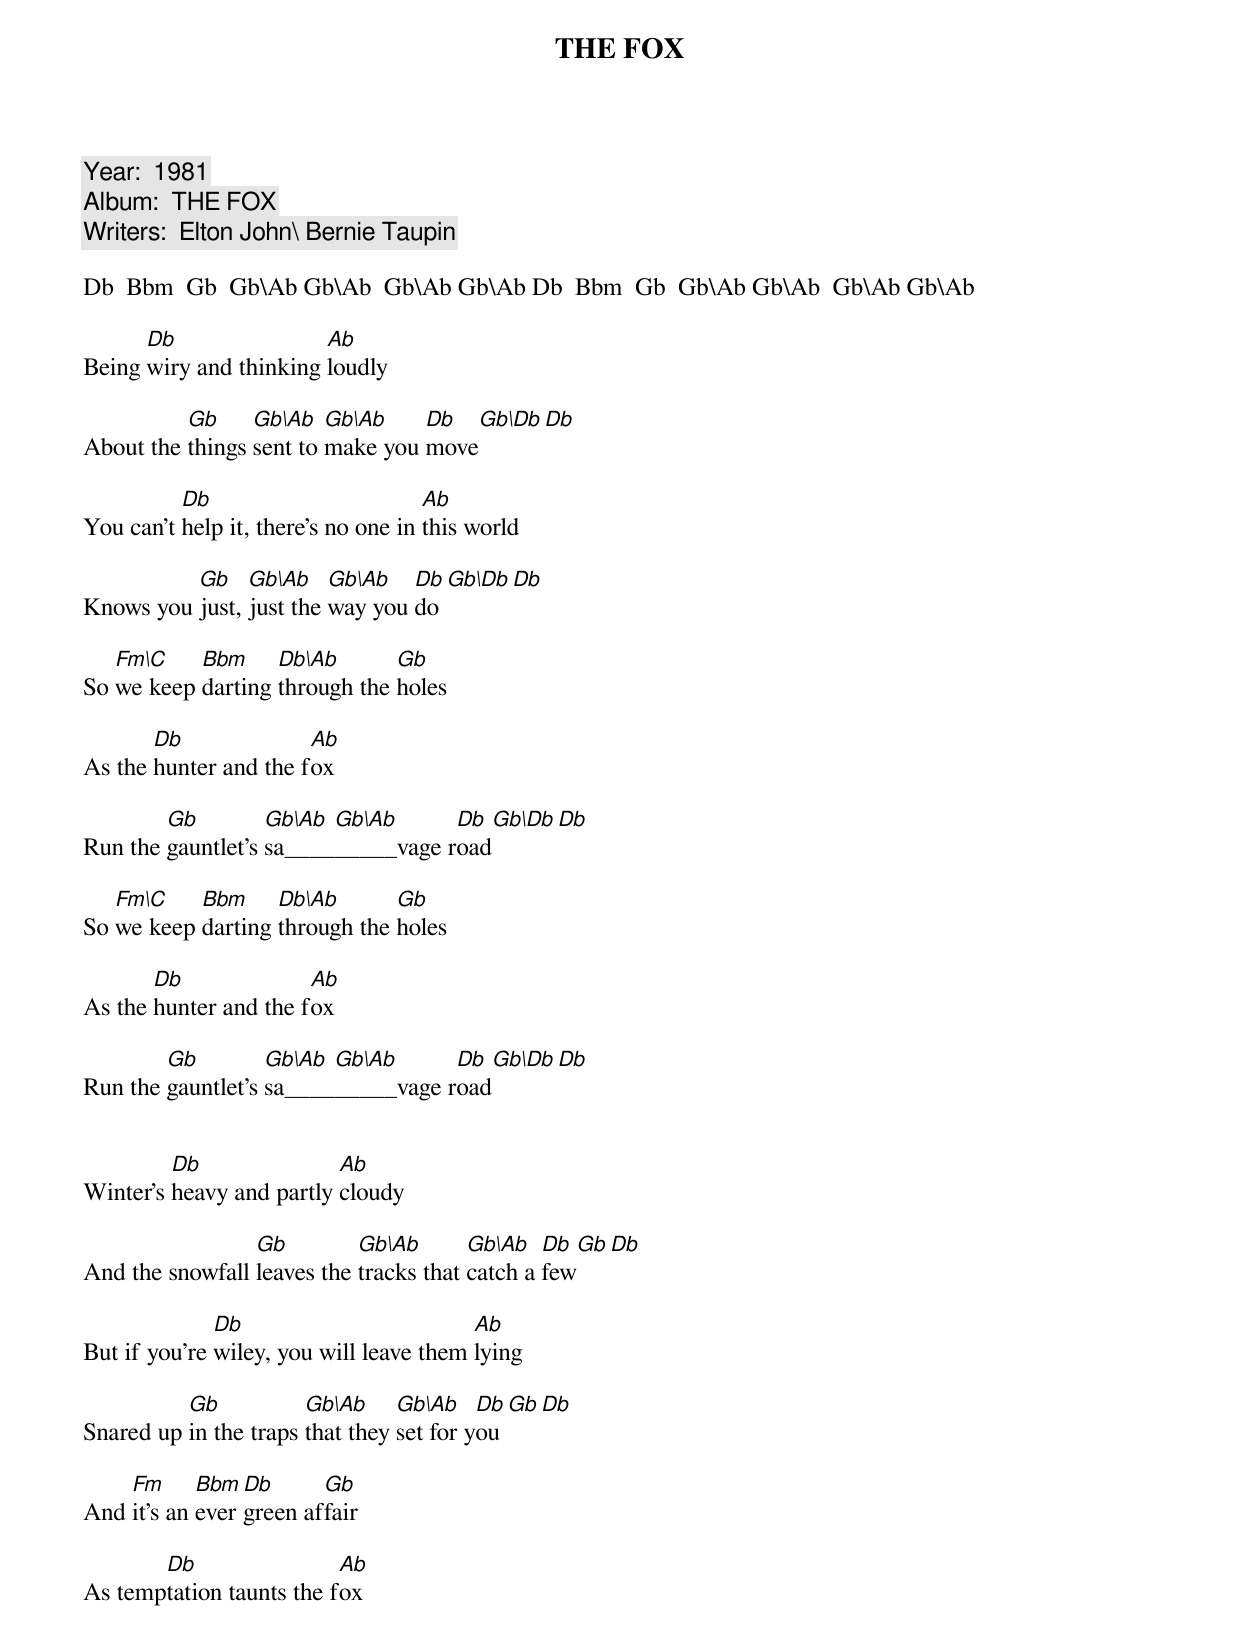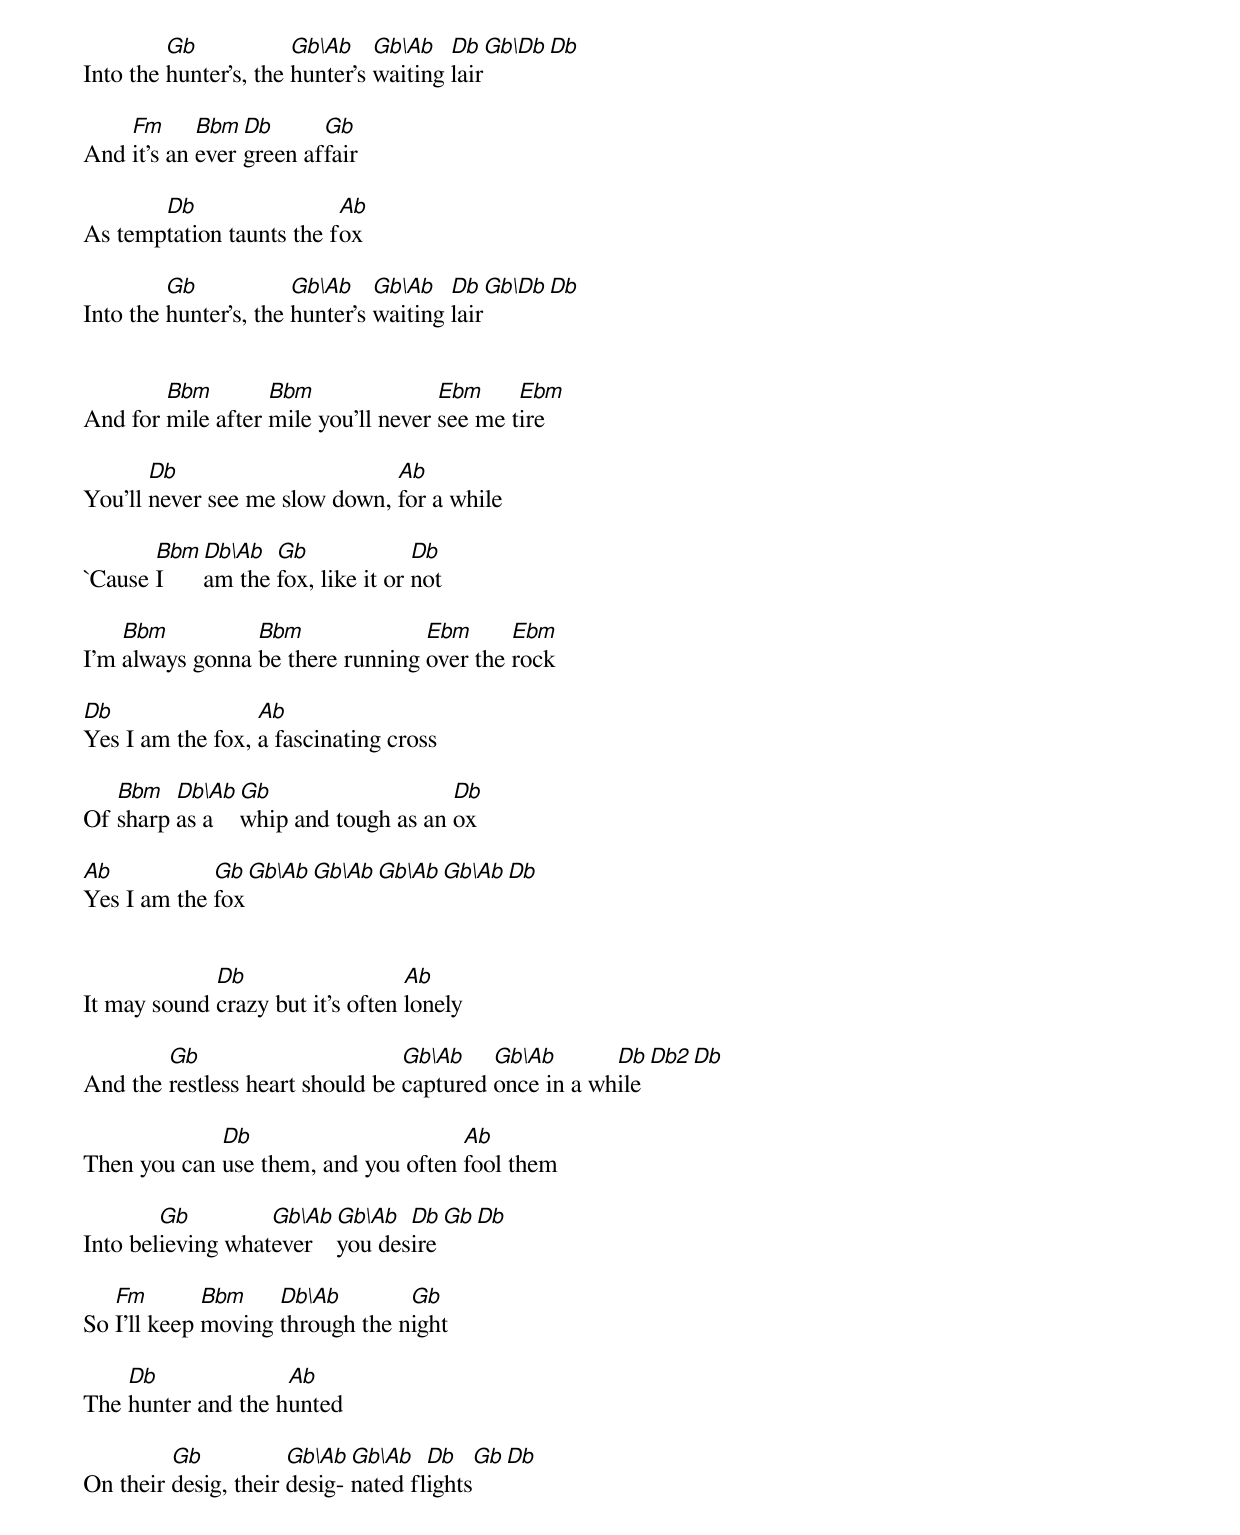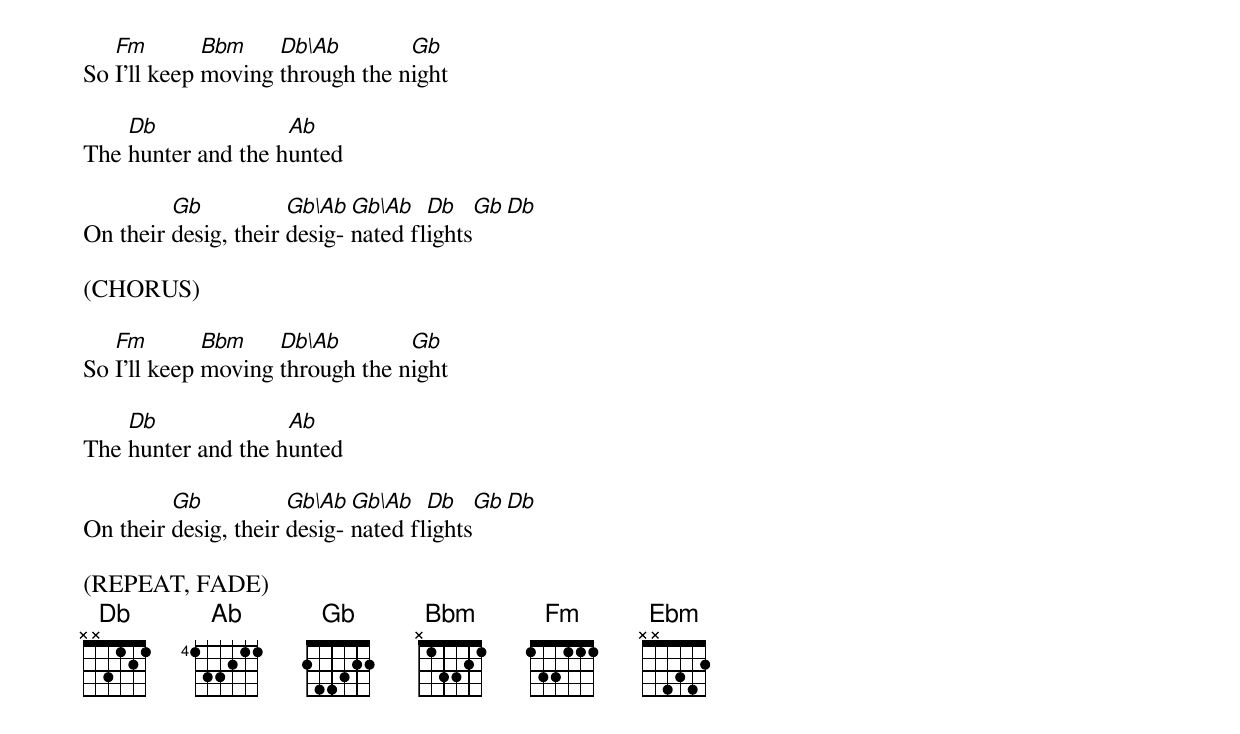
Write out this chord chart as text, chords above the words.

THE FOX

Year:  1981
Album:  THE FOX
Writers:  Elton John\ Bernie Taupin

Db  Bbm  Gb  Gb\Ab Gb\Ab  Gb\Ab Gb\Ab Db  Bbm  Gb  Gb\Ab Gb\Ab  Gb\Ab Gb\Ab

      Db		Ab
Being wiry and thinking loudly

	  Gb	 Gb\Ab   Gb\Ab    Db   Gb\Db Db
About the things sent to make you move

	  Db		 	     Ab
You can't help it, there's no one in this world

          Gb    Gb\Ab    Gb\Ab   Db  Gb\Db Db
Knows you just, just the way you do

   Fm\C    Bbm     Db\Ab       Gb
So we keep darting through the holes

       Db	       Ab
As the hunter and the fox

        Gb         Gb\Ab Gb\Ab      Db  Gb\Db  Db
Run the gauntlet's sa_________vage road

   Fm\C    Bbm     Db\Ab       Gb
So we keep darting through the holes

       Db	       Ab
As the hunter and the fox

        Gb         Gb\Ab Gb\Ab      Db  Gb\Db  Db
Run the gauntlet's sa_________vage road


 	 Db               Ab
Winter's heavy and partly cloudy

		 Gb	    Gb\Ab       Gb\Ab   Db  Gb Db
And the snowfall leaves the tracks that catch a few

	      Db		 	 Ab
But if you're wiley, you will leave them lying

          Gb	       Gb\Ab     Gb\Ab    Db  Gb Db
Snared up in the traps that they set for you

    Fm      Bbm Db      Gb
And it's an evergreen affair

       Db	 	  Ab
As temptation taunts the fox

         Gb            Gb\Ab    Gb\Ab   Db   Gb\Db Db
Into the hunter's, the hunter's waiting lair

    Fm      Bbm Db      Gb
And it's an evergreen affair

       Db	 	  Ab
As temptation taunts the fox

         Gb            Gb\Ab    Gb\Ab   Db   Gb\Db Db
Into the hunter's, the hunter's waiting lair


        Bbm        Bbm		     Ebm     Ebm
And for mile after mile you'll never see me tire

       Db		       Ab
You'll never see me slow down, for a while

       Bbm Db\Ab  Gb		  Db
`Cause I   am the fox, like it or not

    Bbm		 Bbm		  Ebm      Ebm
I'm always gonna be there running over the rock

Db		  Ab
Yes I am the fox, a fascinating cross

   Bbm   Db\Ab Gb		    Db
Of sharp as a  whip and tough as an ox

Ab   	     Gb  Gb\Ab Gb\Ab  Gb\Ab Gb\Ab  Db
Yes I am the fox


	     Db     		  Ab
It may sound crazy but it's often lonely

 	Gb			 Gb\Ab    Gb\Ab       Db  Db2 Db
And the restless heart should be captured once in a while

             Db			     Ab
Then you can use them, and you often fool them

	Gb	   Gb\Ab Gb\Ab  Db  Gb Db
Into believing whatever  you desire

   Fm        Bbm    Db\Ab        Gb
So I'll keep moving through the night

    Db		    Ab
The hunter and the hunted

         Gb           Gb\Ab Gb\Ab   Db    Gb Db
On their desig, their desig-nated flights

   Fm        Bbm    Db\Ab        Gb
So I'll keep moving through the night

    Db		    Ab
The hunter and the hunted

         Gb           Gb\Ab Gb\Ab   Db    Gb Db
On their desig, their desig-nated flights

(CHORUS)

   Fm        Bbm    Db\Ab        Gb
So I'll keep moving through the night

    Db		    Ab
The hunter and the hunted

         Gb           Gb\Ab Gb\Ab   Db    Gb Db
On their desig, their desig-nated flights

(REPEAT, FADE)
